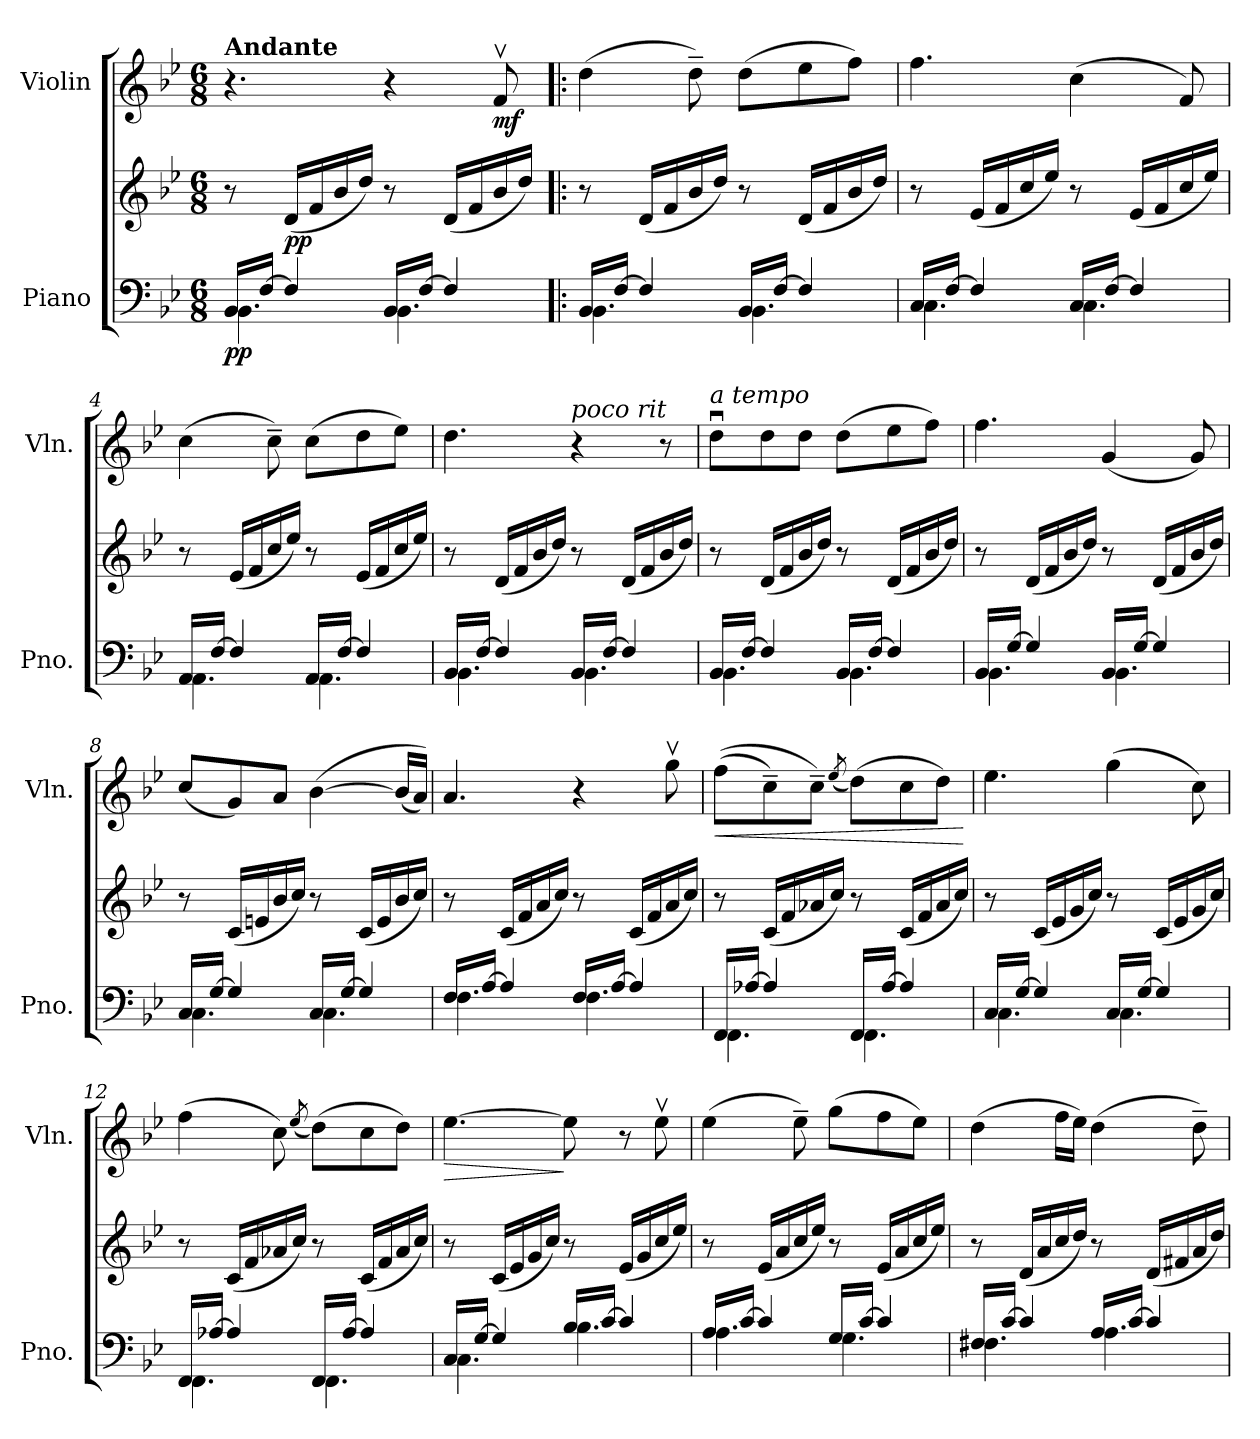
**kern	**kern	**dynam	**kern	**dynam
*part2	*part2	*part2	*part1	*part1
*staff3	*staff2	*staff2/3	*staff1	*staff1
*I"Piano	*	*	*I"Violin	*
*I'Pno.	*	*	*I'Vln.	*
*clefF4	*clefG2	*	*clefG2	*
*k[b-e-]	*k[b-e-]	*	*k[b-e-]	*
*M6/8	*M6/8	*	*M6/8	*
=1	=1	=1	=1	=1
*^	*	*	*	*
!	!	!	!	!LO:TX:a:B:t=Andante	!
!	!	!	!LO:DY:b=2	!	!
16BB-/LL	4.BB-\	8r	pp	4.r	.
[16F/JJ	.	.	.	.	.
!	!	!	!LO:DY:b	!	!
4F/]	.	(<16d/LL	pp	.	.
.	.	16f/	.	.	.
.	.	16b-/	.	.	.
.	.	16dd/JJ)	.	.	.
16BB-/LL	4.BB-\	8r	.	4r	.
[16F/JJ	.	.	.	.	.
4F/]	.	(<16d/LL	.	.	.
.	.	16f/	.	.	.
!	!	!	!	!	!LO:DY:b
.	.	16b-/	.	8fv/	mf
.	.	16dd/JJ)	.	.	.
=2!|:	=2!|:	=2!|:	=2!|:	=2!|:	=2!|:
16BB-/LL	4.BB-\	8r	.	(>4dd\	.
[16F/JJ	.	.	.	.	.
4F/]	.	(<16d/LL	.	.	.
.	.	16f/	.	.	.
.	.	16b-/	.	8dd~\)	.
.	.	16dd/JJ)	.	.	.
16BB-/LL	4.BB-\	8r	.	(>8dd\L	.
[16F/JJ	.	.	.	.	.
4F/]	.	(<16d/LL	.	8ee-\	.
.	.	16f/	.	.	.
.	.	16b-/	.	8ff\J)	.
.	.	16dd/JJ)	.	.	.
=3	=3	=3	=3	=3	=3
16C/LL	4.C\	8r	.	4.ff\	.
[16F/JJ	.	.	.	.	.
4F/]	.	(<16e-/LL	.	.	.
.	.	16f/	.	.	.
.	.	16cc/	.	.	.
.	.	16ee-/JJ)	.	.	.
16C/LL	4.C\	8r	.	(>4cc\	.
[16F/JJ	.	.	.	.	.
4F/]	.	(<16e-/LL	.	.	.
.	.	16f/	.	.	.
.	.	16cc/	.	8f/)	.
.	.	16ee-/JJ)	.	.	.
=4	=4	=4	=4	=4	=4
16AA/LL	4.AA\	8r	.	(>4cc\	.
[16F/JJ	.	.	.	.	.
4F/]	.	(<16e-/LL	.	.	.
.	.	16f/	.	.	.
.	.	16cc/	.	8cc~\)	.
.	.	16ee-/JJ)	.	.	.
16AA/LL	4.AA\	8r	.	(>8cc\L	.
[16F/JJ	.	.	.	.	.
4F/]	.	(<16e-/LL	.	8dd\	.
.	.	16f/	.	.	.
.	.	16cc/	.	8ee-\J)	.
.	.	16ee-/JJ)	.	.	.
=5	=5	=5	=5	=5	=5
16BB-/LL	4.BB-\	8r	.	4.dd\	.
[16F/JJ	.	.	.	.	.
4F/]	.	(<16d/LL	.	.	.
.	.	16f/	.	.	.
.	.	16b-/	.	.	.
.	.	16dd/JJ)	.	.	.
!	!	!	!	!LO:TX:a:i:t=poco rit	!
16BB-/LL	4.BB-\	8r	.	4r	.
[16F/JJ	.	.	.	.	.
4F/]	.	(<16d/LL	.	.	.
.	.	16f/	.	.	.
.	.	16b-/	.	8r	.
.	.	16dd/JJ)	.	.	.
=6	=6	=6	=6	=6	=6
!	!	!	!	!LO:TX:a:i:t=a tempo	!
16BB-/LL	4.BB-\	8r	.	8ddu\L	.
[16F/JJ	.	.	.	.	.
4F/]	.	(<16d/LL	.	8dd\	.
.	.	16f/	.	.	.
.	.	16b-/	.	8dd\J	.
.	.	16dd/JJ)	.	.	.
16BB-/LL	4.BB-\	8r	.	(>8dd\L	.
[16F/JJ	.	.	.	.	.
4F/]	.	(<16d/LL	.	8ee-\	.
.	.	16f/	.	.	.
.	.	16b-/	.	8ff\J)	.
.	.	16dd/JJ)	.	.	.
=7	=7	=7	=7	=7	=7
16BB-/LL	4.BB-\	8r	.	4.ff\	.
[16G/JJ	.	.	.	.	.
4G/]	.	(<16d/LL	.	.	.
.	.	16f/	.	.	.
.	.	16b-/	.	.	.
.	.	16dd/JJ)	.	.	.
16BB-/LL	4.BB-\	8r	.	(<4g/	.
[16G/JJ	.	.	.	.	.
4G/]	.	(<16d/LL	.	.	.
.	.	16f/	.	.	.
.	.	16b-/	.	8g/)	.
.	.	16dd/JJ)	.	.	.
=8	=8	=8	=8	=8	=8
16C/LL	4.C\	8r	.	(<8cc/L	.
[16G/JJ	.	.	.	.	.
4G/]	.	(<16c/LL	.	8g/)	.
.	.	16en/	.	.	.
.	.	16b-/	.	8a/J	.
.	.	16cc/JJ)	.	.	.
16C/LL	4.C\	8r	.	(>[4b-\	.
[16G/JJ	.	.	.	.	.
4G/]	.	(<16c/LL	.	.	.
.	.	16e/	.	.	.
.	.	16b-/	.	(<16b-/LL]	.
.	.	16cc/JJ)	.	16a/JJ))	.
=9	=9	=9	=9	=9	=9
16F/LL	4.F\	8r	.	4.a/	.
[16A/JJ	.	.	.	.	.
4A/]	.	(<16c/LL	.	.	.
.	.	16f/	.	.	.
.	.	16a/	.	.	.
.	.	16cc/JJ)	.	.	.
16F/LL	4.F\	8r	.	4r	.
[16A/JJ	.	.	.	.	.
4A/]	.	(<16c/LL	.	.	.
.	.	16f/	.	.	.
.	.	16a/	.	8ggv\	.
.	.	16cc/JJ)	.	.	.
=10	=10	=10	=10	=10	=10
!	!	!	!	!	!LO:HP:b
16FF/LL	4.FF\	8r	.	(>(>8ff\L	<
[16A-X/JJ	.	.	.	.	.
4A-/]	.	(<16c/LL	.	8cc~\)	.
.	.	16f/	.	.	.
.	.	16a-X/	.	8cc~\J)	.
.	.	16cc/JJ)	.	.	.
.	.	.	.	(<8qee-/	.
16FF/LL	4.FF\	8r	.	(>8dd\L)	.
[16A-/JJ	.	.	.	.	.
4A-/]	.	(<16c/LL	.	8cc\	.
.	.	16f/	.	.	.
.	.	16a-/	.	8dd\J)	.
.	.	16cc/JJ)	.	.	.
*v	*v	*	*	*	*
.	.	.	.	[
=11	=11	=11	=11	=11
*^	*	*	*	*
16C/LL	4.C\	8r	.	4.ee-\	.
[16G/JJ	.	.	.	.	.
4G/]	.	(<16c/LL	.	.	.
.	.	16e-/	.	.	.
.	.	16g/	.	.	.
.	.	16cc/JJ)	.	.	.
16C/LL	4.C\	8r	.	(>4gg\	.
[16G/JJ	.	.	.	.	.
4G/]	.	(<16c/LL	.	.	.
.	.	16e-/	.	.	.
.	.	16g/	.	8cc\)	.
.	.	16cc/JJ)	.	.	.
=12	=12	=12	=12	=12	=12
16FF/LL	4.FF\	8r	.	(>4ff\	.
[16A-X/JJ	.	.	.	.	.
4A-/]	.	(<16c/LL	.	.	.
.	.	16f/	.	.	.
.	.	16a-X/	.	8cc\)	.
.	.	16cc/JJ)	.	.	.
.	.	.	.	(<8qee-/	.
16FF/LL	4.FF\	8r	.	(>8dd\L)	.
[16A-/JJ	.	.	.	.	.
4A-/]	.	(<16c/LL	.	8cc\	.
.	.	16f/	.	.	.
.	.	16a-/	.	8dd\J)	.
.	.	16cc/JJ)	.	.	.
=13	=13	=13	=13	=13	=13
!	!	!	!	!	!LO:HP:b
16C/LL	4.C\	8r	.	[4.ee-\	>
[16G/JJ	.	.	.	.	.
4G/]	.	(<16c/LL	.	.	.
.	.	16e-/	.	.	.
.	.	16g/	.	.	.
.	.	16cc/JJ)	.	.	.
16B-/LL	4.B-\	8r	.	8ee-\]	]
[16c/JJ	.	.	.	.	.
4c/]	.	(<16e-/LL	.	8r	.
.	.	16g/	.	.	.
.	.	16cc/	.	8ee-v\	.
.	.	16ee-/JJ)	.	.	.
=14	=14	=14	=14	=14	=14
16A/LL	4.A\	8r	.	(>4ee-\	.
[16c/JJ	.	.	.	.	.
4c/]	.	(<16e-/LL	.	.	.
.	.	16a/	.	.	.
.	.	16cc/	.	8ee-~\)	.
.	.	16ee-/JJ)	.	.	.
16G/LL	4.G\	8r	.	(>8gg\L	.
[16c/JJ	.	.	.	.	.
4c/]	.	(<16e-/LL	.	8ff\	.
.	.	16a/	.	.	.
.	.	16cc/	.	8ee-\J)	.
.	.	16ee-/JJ)	.	.	.
=15	=15	=15	=15	=15	=15
16F#X/LL	4.F#\	8r	.	(>4dd\	.
[16c/JJ	.	.	.	.	.
4c/]	.	(<16d/LL	.	.	.
.	.	16a/	.	.	.
.	.	16cc/	.	16ff\LL	.
.	.	16dd/JJ)	.	16ee-\JJ)	.
16A/LL	4.A\	8r	.	(>4dd\	.
[16c/JJ	.	.	.	.	.
4c/]	.	(<16d/LL	.	.	.
.	.	16f#X/	.	.	.
.	.	16a/	.	8dd~\)	.
.	.	16dd/JJ)	.	.	.
*v	*v	*	*	*	*
=	=	=	=	=
*-	*-	*-	*-	*-
